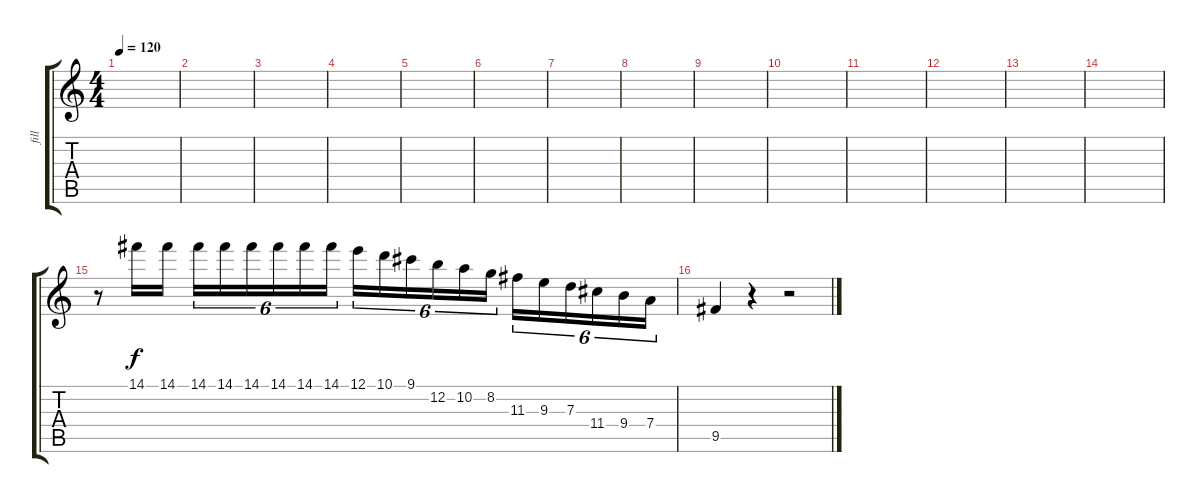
\track ("fill" "fill") {instrument overdrivenguitar}
\staff {score tabs}
\tuning (E4 B3 G3 D3 A2 E2) {hide}
\ts (4 4)
\tempo 120
\clef g2
\ks c
|
|
|
|
|
|
|
|
|
|
|
|
|
|
r.8 14.1.16 14.1.16 14.1.16{tu (6 4)} 14.1.16{tu (6 4)} 14.1.16{tu (6 4)} 14.1.16{tu (6 4)} 14.1.16{tu (6 4)} 14.1.16{tu (6 4)} 12.1.16{tu (6 4)} 10.1.16{tu (6 4)} 9.1.16{tu (6 4)} 12.2.16{tu (6 4)} 10.2.16{tu (6 4)} 8.2.16{tu (6 4)} 11.3.16{tu (6 4)} 9.3.16{tu (6 4)} 7.3.16{tu (6 4)} 11.4.16{tu (6 4)} 9.4.16{tu (6 4)} 7.4.16{tu (6 4)} |
9.5.4 r.4 r.2
